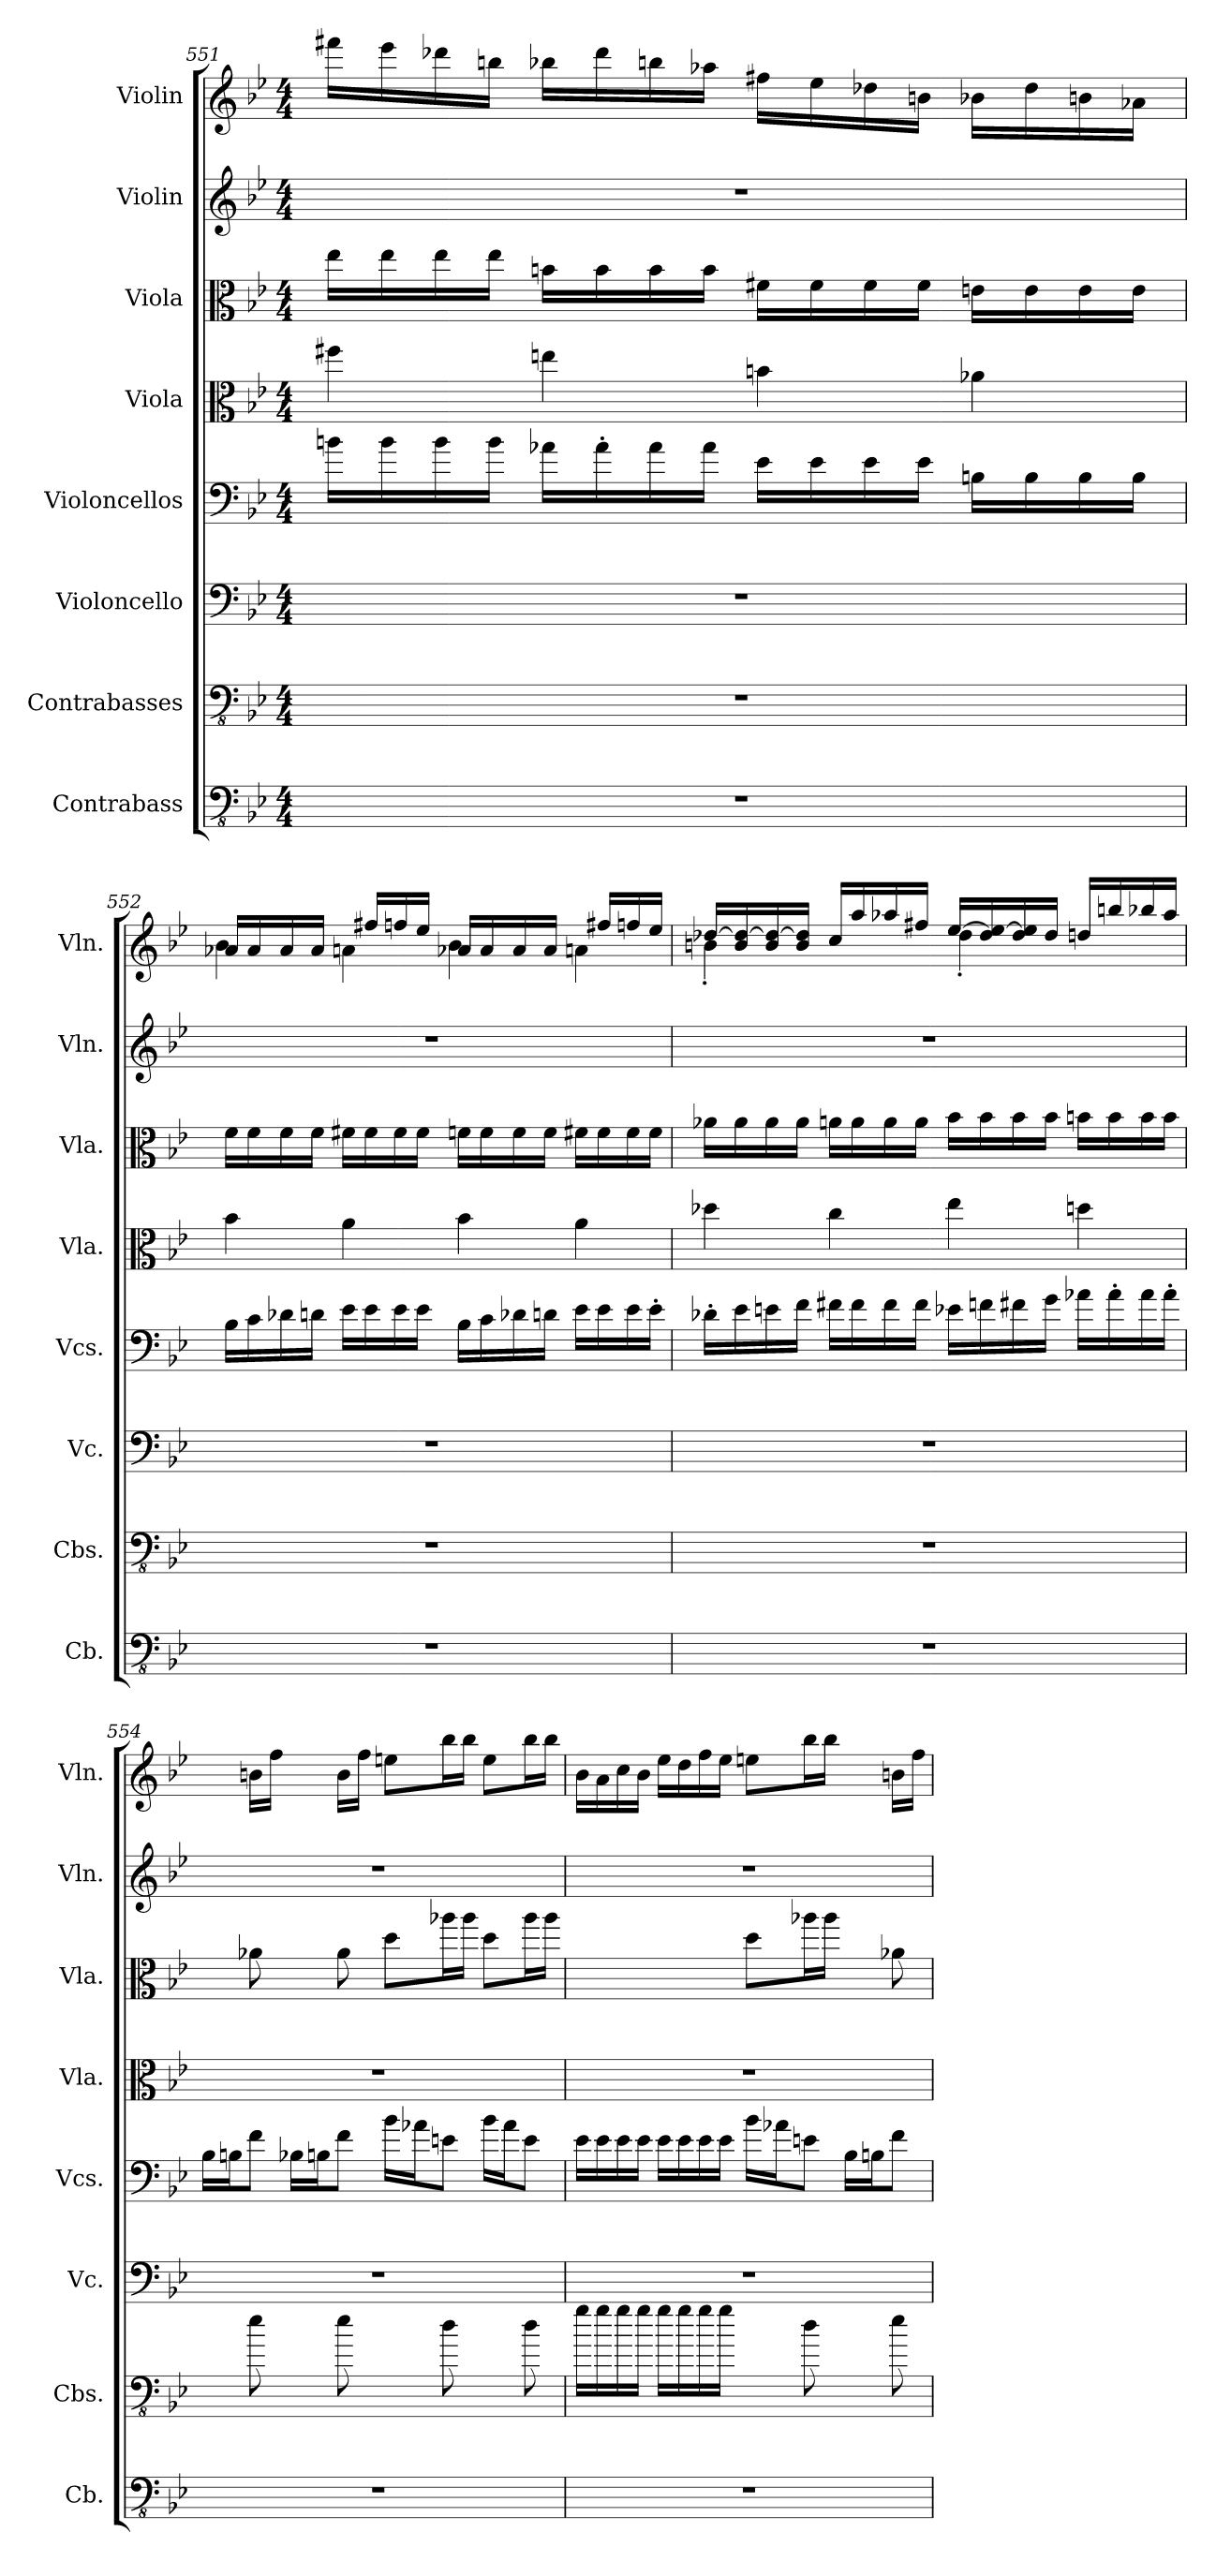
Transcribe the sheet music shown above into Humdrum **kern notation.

**kern	**kern	**kern	**kern	**kern	**kern	**kern	**kern
*part8	*part7	*part6	*part5	*part4	*part3	*part2	*part1
*staff8	*staff7	*staff6	*staff5	*staff4	*staff3	*staff2	*staff1
*I"Contrabass	*I"Contrabasses	*I"Violoncello	*I"Violoncellos	*I"Viola	*I"Viola	*I"Violin	*I"Violin
*I'Cb.	*I'Cbs.	*I'Vc.	*I'Vcs.	*I'Vla.	*I'Vla.	*I'Vln.	*I'Vln.
!!LO:PB:g=z
*clefFv4	*clefFv4	*clefF4	*clefF4	*clefC3	*clefC3	*clefG2	*clefG2
*ITrd7c12	*	*	*	*	*	*	*
*k[b-e-]	*k[b-e-]	*k[b-e-]	*k[b-e-]	*k[b-e-]	*k[b-e-]	*k[b-e-]	*k[b-e-]
*M4/4	*M4/4	*M4/4	*M4/4	*M4/4	*M4/4	*M4/4	*M4/4
=551	=551	=551	=551	=551	=551	=551	=551
1r	1r	1r	16bn\LL	4ff#X\	16ee-\LL	1r	16fff#X\LL
.	.	.	16b\	.	16ee-\	.	16eee-\
.	.	.	16b\	.	16ee-\	.	16ddd-X\
.	.	.	16b\JJ	.	16ee-\JJ	.	16bbn\JJ
.	.	.	16a-X\LL	4een\	16bn\LL	.	16bb-X\LL
.	.	.	16a-'\	.	16b\	.	16ddd-\
.	.	.	16a-\	.	16b\	.	16bbn\
.	.	.	16a-\JJ	.	16b\JJ	.	16aa-X\JJ
.	.	.	16e-\LL	4bn\	16f#X\LL	.	16ff#X\LL
.	.	.	16e-\	.	16f#\	.	16ee-\
.	.	.	16e-\	.	16f#\	.	16dd-X\
.	.	.	16e-\JJ	.	16f#\JJ	.	16bn\JJ
.	.	.	16Bn\LL	4a-X\	16en\LL	.	16b-X\LL
.	.	.	16B\	.	16e\	.	16dd-\
.	.	.	16B\	.	16e\	.	16bn\
.	.	.	16B\JJ	.	16e\JJ	.	16a-X\JJ
!!LO:PB:g=z
=552	=552	=552	=552	=552	=552	=552	=552
*	*	*	*	*	*	*	*^
1r	1r	1r	16B-\LL	4b-\	16f\LL	1r	16a-X/LL	4b-\
.	.	.	16c\	.	16f\	.	16a-/	.
.	.	.	16d-X\	.	16f\	.	16a-/	.
.	.	.	16dn\JJ	.	16f\JJ	.	16a-/JJ	.
.	.	.	16e-\LL	4a\	16f#X\LL	.	16ryy	4an\
.	.	.	16e-\	.	16f#\	.	16ff#X/LL	.
.	.	.	16e-\	.	16f#\	.	16ffn/	.
.	.	.	16e-\JJ	.	16f#\JJ	.	16ee-/JJ	.
.	.	.	16B-\LL	4b-\	16fn\LL	.	16a-X/LL	4b-\
.	.	.	16c\	.	16f\	.	16a-/	.
.	.	.	16d-X\	.	16f\	.	16a-/	.
.	.	.	16dn\JJ	.	16f\JJ	.	16a-/JJ	.
.	.	.	16e-\LL	4a\	16f#X\LL	.	16ryy	4an\
.	.	.	16e-\	.	16f#\	.	16ff#X/LL	.
.	.	.	16e-\	.	16f#\	.	16ffn/	.
.	.	.	16e-'\JJ	.	16f#\JJ	.	16ee-/JJ	.
!!LO:PB:g=z	!!
=553	=553	=553	=553	=553	=553	=553	=553	=553
1r	1r	1r	16d-X'\LL	4dd-X\	16a-X\LL	1r	[16dd-X/LL	4bn'\
.	.	.	16e-\	.	16a-\	.	16b/ 16dd-/_	.
.	.	.	16en\	.	16a-\	.	16b/ 16dd-/_	.
.	.	.	16f\JJ	.	16a-\JJ	.	16b/ 16dd-/]JJ	.
.	.	.	16f#X\LL	4cc\	16an\LL	.	16cc/LL	4ryy
.	.	.	16f#\	.	16a\	.	16aa/	.
.	.	.	16f#\	.	16a\	.	16aa-X/	.
.	.	.	16f#\JJ	.	16a\JJ	.	16ff#X/JJ	.
.	.	.	16e-X\LL	4ee-\	16b-\LL	.	[16ee-/LL	4dd-'\
.	.	.	16fn\	.	16b-\	.	16dd-/ 16ee-/_	.
.	.	.	16f#X\	.	16b-\	.	16dd-/ 16ee-/]	.
.	.	.	16g\JJ	.	16b-\JJ	.	16dd-/JJ	.
.	.	.	16a-X\LL	4ddn\	16bn\LL	.	16ddn/LL	4ryy
.	.	.	16a-'\	.	16b\	.	16bbn/	.
.	.	.	16a-\	.	16b\	.	16bb-X/	.
.	.	.	16a-'\JJ	.	16b\JJ	.	16aa-/JJ	.
*	*	*	*	*	*	*	*v	*v
!!LO:PB:g=z
=554	=554	=554	=554	=554	=554	=554	=554
1r	8ryy	1r	16B-\LL	1r	8ryy	1r	8ryy
.	.	.	16Bn\J	.	.	.	.
.	8e-\	.	8f\J	.	8a-X\	.	16bn\LL
.	.	.	.	.	.	.	16ff\JJ
.	8ryy	.	16B-X\LL	.	8ryy	.	8ryy
.	.	.	16Bn\J	.	.	.	.
.	8e-\	.	8f\J	.	8a-\	.	16b\LL
.	.	.	.	.	.	.	16ff\JJ
.	8ryy	.	16b-\LL	.	8dd\L	.	8een\L
.	.	.	16a-X\J	.	.	.	.
.	8d\	.	8en\J	.	16aa-X\L	.	16bb-\L
.	.	.	.	.	16aa-\JJ	.	16bb-\JJ
.	8ryy	.	16b-\LL	.	8dd\L	.	8ee\L
.	.	.	16a-\J	.	.	.	.
.	8d\	.	8e\J	.	16aa-\L	.	16bb-\L
.	.	.	.	.	16aa-\JJ	.	16bb-\JJ
=555	=555	=555	=555	=555	=555	=555	=555
1r	16g\LL	1r	16e-\LL	1r	2ryy	1r	16b-\LL
.	16g\	.	16e-\	.	.	.	16a\
.	16g\	.	16e-\	.	.	.	16cc\
.	16g\JJ	.	16e-\JJ	.	.	.	16b-\JJ
.	16g\LL	.	16e-\LL	.	.	.	16ee-\LL
.	16g\	.	16e-\	.	.	.	16dd\
.	16g\	.	16e-\	.	.	.	16ff\
.	16g\JJ	.	16e-\JJ	.	.	.	16ee-\JJ
.	8ryy	.	16b-\LL	.	8dd\L	.	8een\L
.	.	.	16a-X\J	.	.	.	.
.	8d\	.	8en\J	.	16aa-X\L	.	16bb-\L
.	.	.	.	.	16aa-\JJ	.	16bb-\JJ
.	8ryy	.	16B-\LL	.	8ryy	.	8ryy
.	.	.	16Bn\J	.	.	.	.
.	8e-\	.	8f\J	.	8a-X\	.	16bn\LL
.	.	.	.	.	.	.	16ff\JJ
=	=	=	=	=	=	=	=
*-	*-	*-	*-	*-	*-	*-	*-
